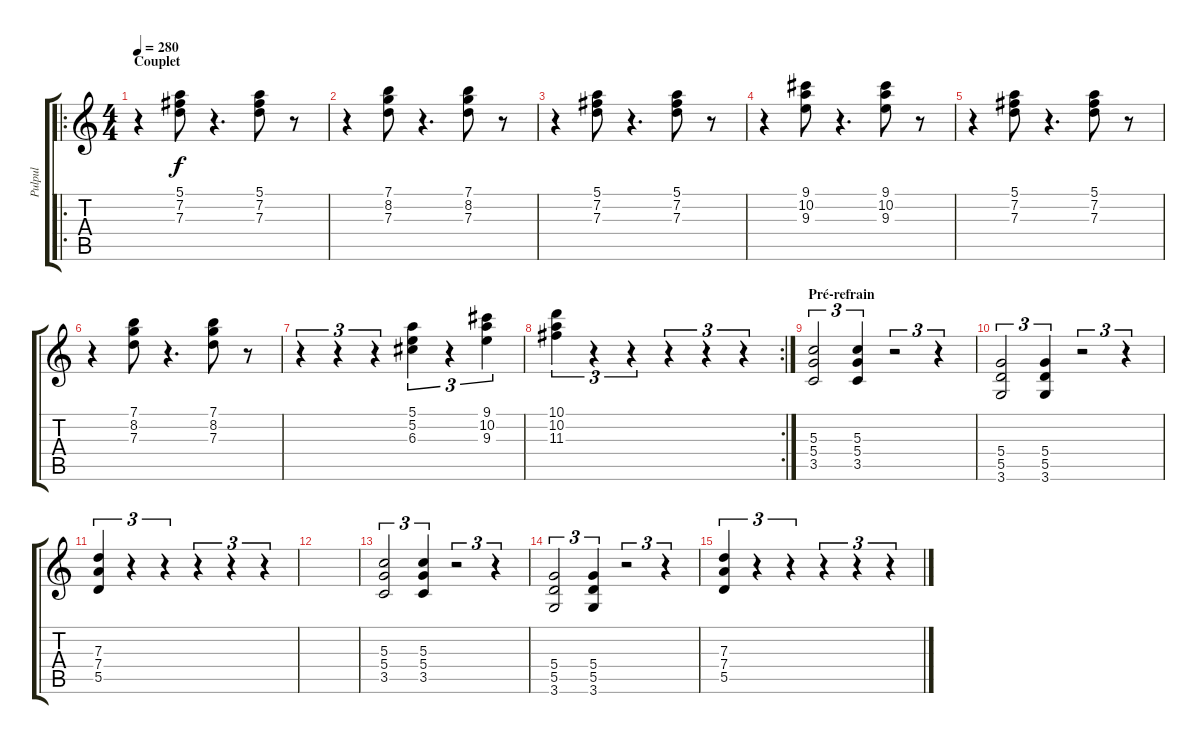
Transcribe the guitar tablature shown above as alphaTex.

\track ("Pulpul" "Pulpul") {instrument electricguitarclean}
\staff {score tabs}
\tuning (E4 B3 G3 D3 A2 E2) {hide}
\ro
\ts (4 4)
\section ("" "Couplet")
\tempo 280
\clef g2
\ks c
r.4{dy f instrument electricguitarclean} (5.1 7.2 7.3).8 r.4{d} (5.1 7.2 7.3).8 r.8 |
r.4 (7.1 8.2 7.3).8 r.4{d} (7.1 8.2 7.3).8 r.8 |
r.4 (5.1 7.2 7.3).8 r.4{d} (5.1 7.2 7.3).8 r.8 |
r.4 (9.1 10.2 9.3).8 r.4{d} (9.1 10.2 9.3).8 r.8 |
r.4 (5.1 7.2 7.3).8 r.4{d} (5.1 7.2 7.3).8 r.8 |
r.4 (7.1 8.2 7.3).8 r.4{d} (7.1 8.2 7.3).8 r.8 |
r.4{tu (3 2)} r.4{tu (3 2)} r.4{tu (3 2)} (5.1 5.2 6.3).4{tu (3 2)} r.4{tu (3 2)} (9.1 10.2 9.3).4{tu (3 2)} |
\rc 2
(10.1 10.2 11.3).4{tu (3 2)} r.4{tu (3 2)} r.4{tu (3 2)} r.4{tu (3 2)} r.4{tu (3 2)} r.4{tu (3 2)} |
\section ("" "Pré-refrain")
(5.3 5.4 3.5).2{tu (3 2) instrument overdrivenguitar} (5.3 5.4 3.5).4{tu (3 2)} r.2{tu (3 2)} r.4{tu (3 2)} |
(5.4 5.5 3.6).2{tu (3 2)} (5.4 5.5 3.6).4{tu (3 2)} r.2{tu (3 2)} r.4{tu (3 2)} |
(7.3 7.4 5.5).4{tu (3 2)} r.4{tu (3 2)} r.4{tu (3 2)} r.4{tu (3 2)} r.4{tu (3 2)} r.4{tu (3 2)} |
|
(5.3 5.4 3.5).2{tu (3 2)} (5.3 5.4 3.5).4{tu (3 2)} r.2{tu (3 2)} r.4{tu (3 2)} |
(5.4 5.5 3.6).2{tu (3 2)} (5.4 5.5 3.6).4{tu (3 2)} r.2{tu (3 2)} r.4{tu (3 2)} |
(7.3 7.4 5.5).4{tu (3 2)} r.4{tu (3 2)} r.4{tu (3 2)} r.4{tu (3 2)} r.4{tu (3 2)} r.4{tu (3 2)}
